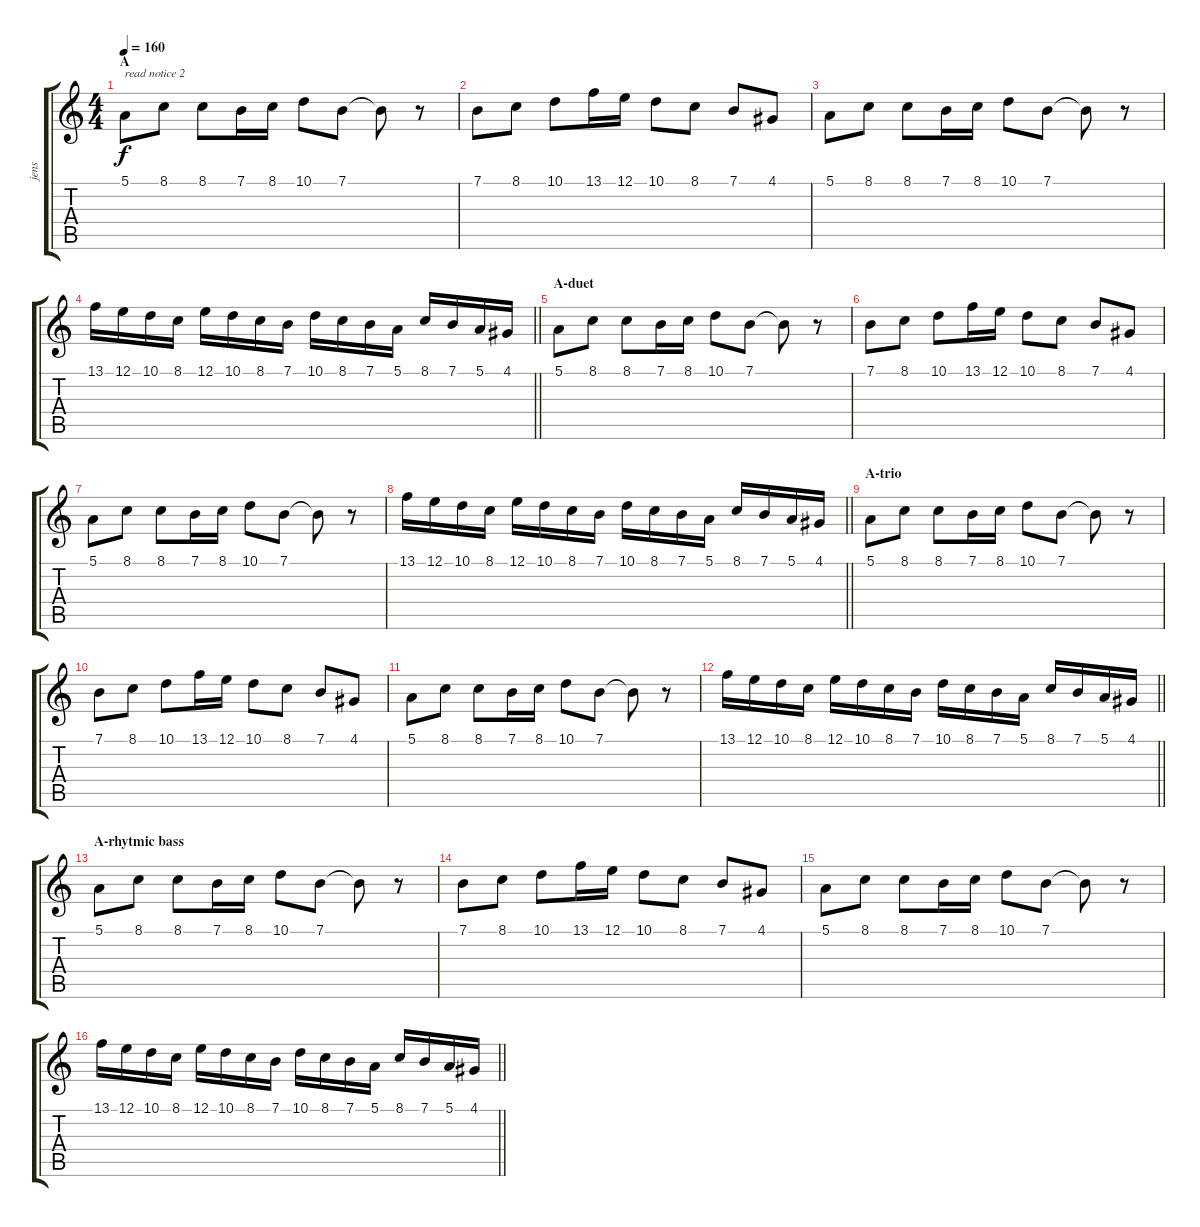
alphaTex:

\track ("jens" "jens") {instrument harpsichord}
\staff {score tabs}
\tuning (E4 B3 G3 D3 A2 E2) {hide}
\ts (4 4)
\section ("" "A")
\tempo 160
\clef g2
\ks c
5.1.8{txt "read notice 2" dy f instrument harpsichord} 8.1.8 8.1.8 7.1.16 8.1.16 10.1.8 7.1.8 7.1{t}.8 r.8 |
7.1.8 8.1.8 10.1.8 13.1.16 12.1.16 10.1.8 8.1.8 7.1.8 4.1.8 |
5.1.8 8.1.8 8.1.8 7.1.16 8.1.16 10.1.8 7.1.8 7.1{t}.8 r.8 |
\barLineRight lightlight
13.1.16 12.1.16 10.1.16 8.1.16 12.1.16 10.1.16 8.1.16 7.1.16 10.1.16 8.1.16 7.1.16 5.1.16 8.1.16 7.1.16 5.1.16 4.1.16 |
\section ("" "A-duet")
5.1.8 8.1.8 8.1.8 7.1.16 8.1.16 10.1.8 7.1.8 7.1{t}.8 r.8 |
7.1.8 8.1.8 10.1.8 13.1.16 12.1.16 10.1.8 8.1.8 7.1.8 4.1.8 |
5.1.8 8.1.8 8.1.8 7.1.16 8.1.16 10.1.8 7.1.8 7.1{t}.8 r.8 |
\barLineRight lightlight
13.1.16 12.1.16 10.1.16 8.1.16 12.1.16 10.1.16 8.1.16 7.1.16 10.1.16 8.1.16 7.1.16 5.1.16 8.1.16 7.1.16 5.1.16 4.1.16 |
\section ("" "A-trio")
5.1.8 8.1.8 8.1.8 7.1.16 8.1.16 10.1.8 7.1.8 7.1{t}.8 r.8 |
7.1.8 8.1.8 10.1.8 13.1.16 12.1.16 10.1.8 8.1.8 7.1.8 4.1.8 |
5.1.8 8.1.8 8.1.8 7.1.16 8.1.16 10.1.8 7.1.8 7.1{t}.8 r.8 |
\barLineRight lightlight
13.1.16 12.1.16 10.1.16 8.1.16 12.1.16 10.1.16 8.1.16 7.1.16 10.1.16 8.1.16 7.1.16 5.1.16 8.1.16 7.1.16 5.1.16 4.1.16 |
\section ("" "A-rhytmic bass")
5.1.8 8.1.8 8.1.8 7.1.16 8.1.16 10.1.8 7.1.8 7.1{t}.8 r.8 |
7.1.8 8.1.8 10.1.8 13.1.16 12.1.16 10.1.8 8.1.8 7.1.8 4.1.8 |
5.1.8 8.1.8 8.1.8 7.1.16 8.1.16 10.1.8 7.1.8 7.1{t}.8 r.8 |
\barLineRight lightlight
13.1.16 12.1.16 10.1.16 8.1.16 12.1.16 10.1.16 8.1.16 7.1.16 10.1.16 8.1.16 7.1.16 5.1.16 8.1.16 7.1.16 5.1.16 4.1.16
